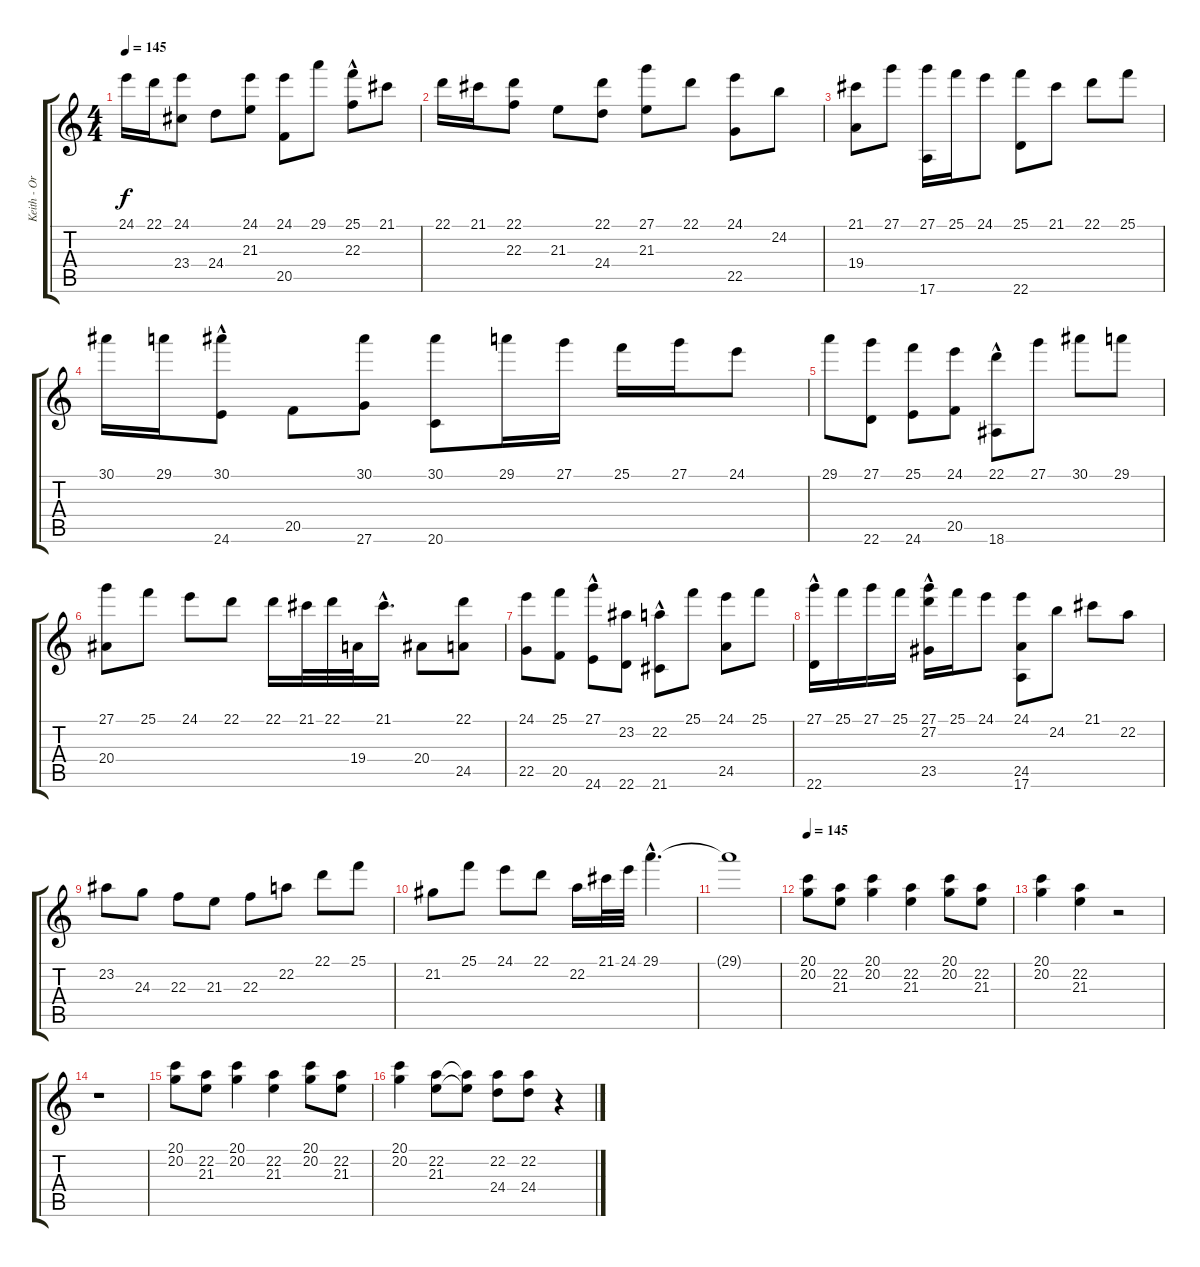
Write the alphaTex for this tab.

\track ("Keith - Organ RH" "Keith - Or") {instrument percussiveorgan}
\staff {score tabs}
\tuning (E4 B3 G3 D3 A2 E2) {hide}
\ts (4 4)
\tempo 145
\clef g2
\ks c
24.1.16{dy f} 22.1.16 (24.1 23.4).8 24.4.8 (24.1 21.3).8 (24.1 20.5).8 29.1.8 (25.1 22.3{hac}).8 21.1.8 |
22.1.16 21.1.16 (22.1 22.3).8 21.3.8 (22.1 24.4).8 (27.1 21.3).8 22.1.8 (24.1 22.5).8 24.2.8 |
(21.1 19.4).8 27.1.8 (27.1 17.6).16 25.1.16 24.1.8 (25.1 22.6).8 21.1.8 22.1.8 25.1.8 |
30.1.16 29.1.16 (30.1{hac} 24.6).8 20.5.8 (30.1 27.6).8 (30.1 20.6).8 29.1.16 27.1.16 25.1.16 27.1.16 24.1.8 |
29.1.8 (27.1 22.6).8 (25.1 24.6).8 (24.1 20.5).8 (22.1{hac} 18.6{hac}).8 27.1.8 30.1.8 29.1.8 |
(27.1 20.4).8 25.1.8 24.1.8 22.1.8 22.1.16 21.1.32 22.1.32 19.4.32 21.1{hac}.16{d} 20.4.8 (22.1 24.5).8 |
(24.1 22.5).8 (25.1 20.5).8 (27.1{hac} 24.6).8 (23.2 22.6).8 (22.2{hac} 21.6).8 25.1.8 (24.1 24.5).8 25.1.8 |
(27.1 22.6{hac}).16 25.1.16 27.1.16 25.1.16 (27.1 27.2 23.5{hac}).16 25.1.16 24.1.8 (24.1 24.5 17.6).8 24.2.8 21.1.8 22.2.8 |
23.2.8 24.3.8 22.3.8 21.3.8 22.3.8 22.2.8 22.1.8 25.1.8 |
21.2.8 25.1.8 24.1.8 22.1.8 22.2.16 21.1.32 24.1.32 29.1{hac}.4{d} |
29.1{t}.1 |
\tempo 145
(20.1 20.2).8 (22.2 21.3).8 (20.1 20.2).4 (22.2 21.3).4 (20.1 20.2).8 (22.2 21.3).8 |
(20.1 20.2).4 (22.2 21.3).4 r.2 |
r.1 |
(20.1 20.2).8 (22.2 21.3).8 (20.1 20.2).4 (22.2 21.3).4 (20.1 20.2).8 (22.2 21.3).8 |
(20.1 20.2).4 (22.2 21.3).8 (22.2{t} 21.3{t}).8 (22.2 24.4).8 (22.2 24.4).8 r.4
